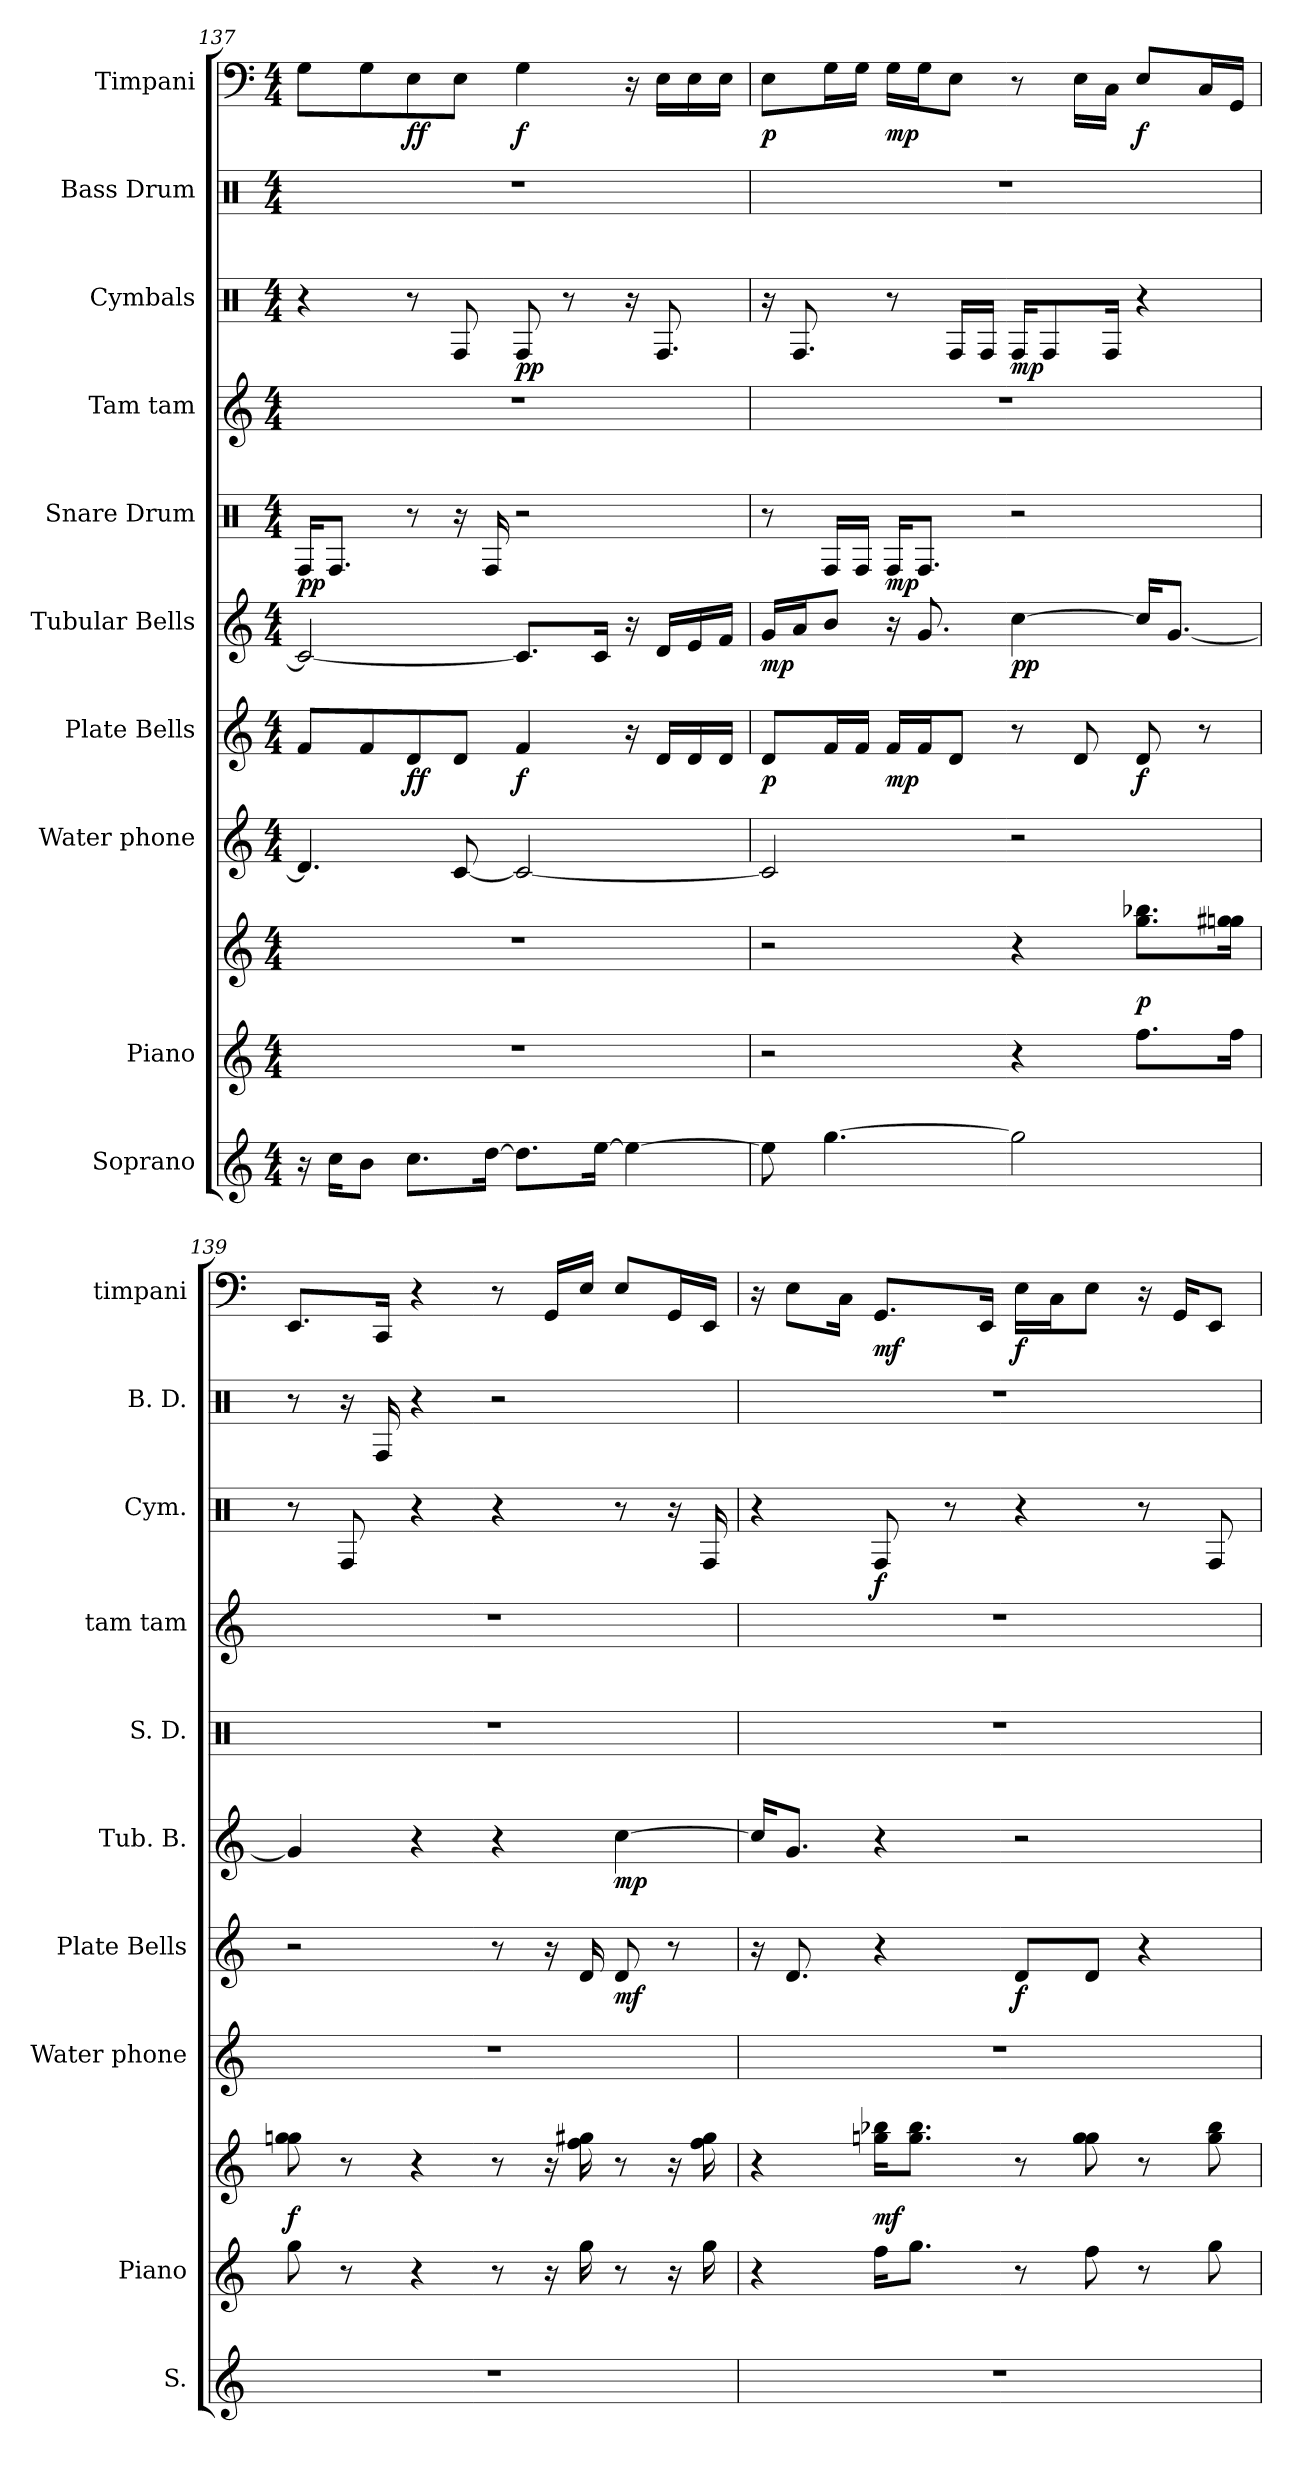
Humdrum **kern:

**kern	**kern	**kern	**dynam	**kern	**kern	**dynam	**kern	**dynam	**kern	**dynam	**kern	**kern	**dynam	**kern	**kern	**dynam
*part10	*part9	*part9	*part9	*part8	*part7	*part7	*part6	*part6	*part5	*part5	*part4	*part3	*part3	*part2	*part1	*part1
*staff11	*staff10	*staff9	*staff9/10	*staff8	*staff7	*staff7	*staff6	*staff6	*staff5	*staff5	*staff4	*staff3	*staff3	*staff2	*staff1	*staff1
*I"Soprano	*I"Piano	*	*	*I"Water phone	*I"Plate Bells	*	*I"Tubular Bells	*	*I"Snare Drum	*	*I"Tam tam	*I"Cymbals	*	*I"Bass Drum	*I"Timpani	*
*I'S.	*I'Piano	*	*	*I'Water phone	*I'Plate Bells	*	*I'Tub. B.	*	*I'S. D.	*	*I'tam tam	*I'Cym.	*	*I'B. D.	*I'timpani	*
!!LO:PB:g=z
*clefG2	*clefG2	*clefG2	*	*clefG2	*clefG2	*	*clefG2	*	*clefX	*	*clefG2	*clefX	*	*clefX	*clefF4	*
*k[]	*k[]	*k[]	*	*k[]	*k[]	*	*k[]	*	*k[]	*	*k[]	*k[]	*	*k[]	*k[]	*
*C:	*C:	*C:	*	*C:	*C:	*	*C:	*	*C:	*	*C:	*C:	*	*C:	*C:	*
*M4/4	*M4/4	*M4/4	*	*M4/4	*M4/4	*	*M4/4	*	*M4/4	*	*M4/4	*M4/4	*	*M4/4	*M4/4	*
=137	=137	=137	=137	=137	=137	=137	=137	=137	=137	=137	=137	=137	=137	=137	=137	=137
16r	1r	1r	.	4.di/]	8fi/L	.	2ci/_	.	16RFi/KL	pp	1r	4r	.	1r	8Gi\L	.
16cci\KL	.	.	.	.	.	.	.	.	8.RFi/J	.	.	.	.	.	.	.
8bi\J	.	.	.	.	8fi/	.	.	.	.	.	.	.	.	.	8Gi\	.
8.cci\L	.	.	.	.	8di/	ff	.	.	8r	.	.	8r	.	.	8Ei\	ff
.	.	.	.	[8ci/	8di/J	.	.	.	16r	.	.	8RFi/	.	.	8Ei\J	.
[16ddi\Jk	.	.	.	.	.	.	.	.	16RFi/	.	.	.	.	.	.	.
8.ddi\L]	.	.	.	2ci/_	4fi/	f	8.ci/L]	.	2r	.	.	8RFi/	pp	.	4Gi\	f
.	.	.	.	.	.	.	.	.	.	.	.	8r	.	.	.	.
[16eei\Jk	.	.	.	.	.	.	16ci/Jk	.	.	.	.	.	.	.	.	.
4eei\_	.	.	.	.	16r	.	16r	.	.	.	.	16r	.	.	16r	.
.	.	.	.	.	16di/LL	.	16di/LL	.	.	.	.	8.RFi/	.	.	16Ei\LL	.
.	.	.	.	.	16di/	.	16ei/	.	.	.	.	.	.	.	16Ei\	.
.	.	.	.	.	16di/JJ	.	16fi/JJ	.	.	.	.	.	.	.	16Ei\JJ	.
=138	=138	=138	=138	=138	=138	=138	=138	=138	=138	=138	=138	=138	=138	=138	=138	=138
8eei\]	2r	2r	.	2ci/]	8di/L	p	16gi/LL	mp	8r	.	1r	16r	.	1r	8Ei\L	p
.	.	.	.	.	.	.	16ai/J	.	.	.	.	8.RFi/	.	.	.	.
[4.ggi\	.	.	.	.	16fi/L	.	8bi/J	.	16RFi/LL	.	.	.	.	.	16Gi\L	.
.	.	.	.	.	16fi/JJ	.	.	.	16RFi/JJ	.	.	.	.	.	16Gi\JJ	.
.	.	.	.	.	16fi/LL	mp	16r	.	16RFi/KL	mp	.	8r	.	.	16Gi\LL	mp
.	.	.	.	.	16fi/J	.	8.gi/	.	8.RFi/J	.	.	.	.	.	16Gi\J	.
.	.	.	.	.	8di/J	.	.	.	.	.	.	16RFi/LL	.	.	8Ei\J	.
.	.	.	.	.	.	.	.	.	.	.	.	16RFi/JJ	.	.	.	.
2ggi\]	4r	4r	.	2r	8r	.	[4cci\	pp	2r	.	.	16RFi/KL	mp	.	8r	.
.	.	.	.	.	.	.	.	.	.	.	.	8RFi/	.	.	.	.
.	.	.	.	.	8di/	.	.	.	.	.	.	.	.	.	16Ei\LL	.
.	.	.	.	.	.	.	.	.	.	.	.	16RFi/Jk	.	.	16Ci\JJ	.
.	8.ffi\L	8.ggi\ 8.bb-XiL	p	.	8di/	f	16cci/KL]	.	.	.	.	4r	.	.	8Ei/L	f
.	.	.	.	.	.	.	[8.gi/J	.	.	.	.	.	.	.	.	.
.	.	.	.	.	8r	.	.	.	.	.	.	.	.	.	16Ci/L	.
.	16ffi\Jk	16ggni\ 16gg#XiJk	.	.	.	.	.	.	.	.	.	.	.	.	16GGi/JJ	.
=139	=139	=139	=139	=139	=139	=139	=139	=139	=139	=139	=139	=139	=139	=139	=139	=139
1r	8ggi\	8ggni\ 8ggi	f	1r	2r	.	4gi/]	.	1r	.	1r	8r	.	8r	8.EEi/L	.
.	8r	8r	.	.	.	.	.	.	.	.	.	8RFi/	.	16r	.	.
.	.	.	.	.	.	.	.	.	.	.	.	.	.	16RFi/	16CCi/Jk	.
.	4r	4r	.	.	.	.	4r	.	.	.	.	4r	.	4r	4r	.
.	8r	8r	.	.	8r	.	4r	.	.	.	.	4r	.	2r	8r	.
.	16r	16r	.	.	16r	.	.	.	.	.	.	.	.	.	16GGi/LL	.
.	16ggi\	16ffi\ 16gg#Xi	.	.	16di/	.	.	.	.	.	.	.	.	.	16Ei/JJ	.
.	8r	8r	.	.	8di/	mf	[4cci\	mp	.	.	.	8r	.	.	8Ei/L	.
.	16r	16r	.	.	8r	.	.	.	.	.	.	16r	.	.	16GGi/L	.
.	16ggi\	16ffi\ 16gg#i	.	.	.	.	.	.	.	.	.	16RFi/	.	.	16EEi/JJ	.
!!LO:PB:g=z
=140	=140	=140	=140	=140	=140	=140	=140	=140	=140	=140	=140	=140	=140	=140	=140	=140
1r	4r	4r	.	1r	16r	.	16cci/KL]	.	1r	.	1r	4r	.	1r	16r	.
.	.	.	.	.	8.di/	.	8.gi/J	.	.	.	.	.	.	.	8Ei\L	.
.	.	.	.	.	.	.	.	.	.	.	.	.	.	.	16Ci\Jk	.
.	16ffi\KL	16ggni\ 16bb-XiKL	mf	.	4r	.	4r	.	.	.	.	8RFi/	f	.	8.GGi/L	mf
.	8.ggi\J	8.ggi\ 8.bb-iJ	.	.	.	.	.	.	.	.	.	.	.	.	.	.
.	.	.	.	.	.	.	.	.	.	.	.	8r	.	.	.	.
.	.	.	.	.	.	.	.	.	.	.	.	.	.	.	16EEi/Jk	.
.	8r	8r	.	.	8di/L	f	2r	.	.	.	.	4r	.	.	16Ei\LL	f
.	.	.	.	.	.	.	.	.	.	.	.	.	.	.	16Ci\J	.
.	8ffi\	8ggi\ 8ggi	.	.	8di/J	.	.	.	.	.	.	.	.	.	8Ei\J	.
.	8r	8r	.	.	4r	.	.	.	.	.	.	8r	.	.	16r	.
.	.	.	.	.	.	.	.	.	.	.	.	.	.	.	16GGi/KL	.
.	8ggi\	8ggi\ 8bb-i	.	.	.	.	.	.	.	.	.	8RFi/	.	.	8EEi/J	.
=	=	=	=	=	=	=	=	=	=	=	=	=	=	=	=	=
*-	*-	*-	*-	*-	*-	*-	*-	*-	*-	*-	*-	*-	*-	*-	*-	*-
